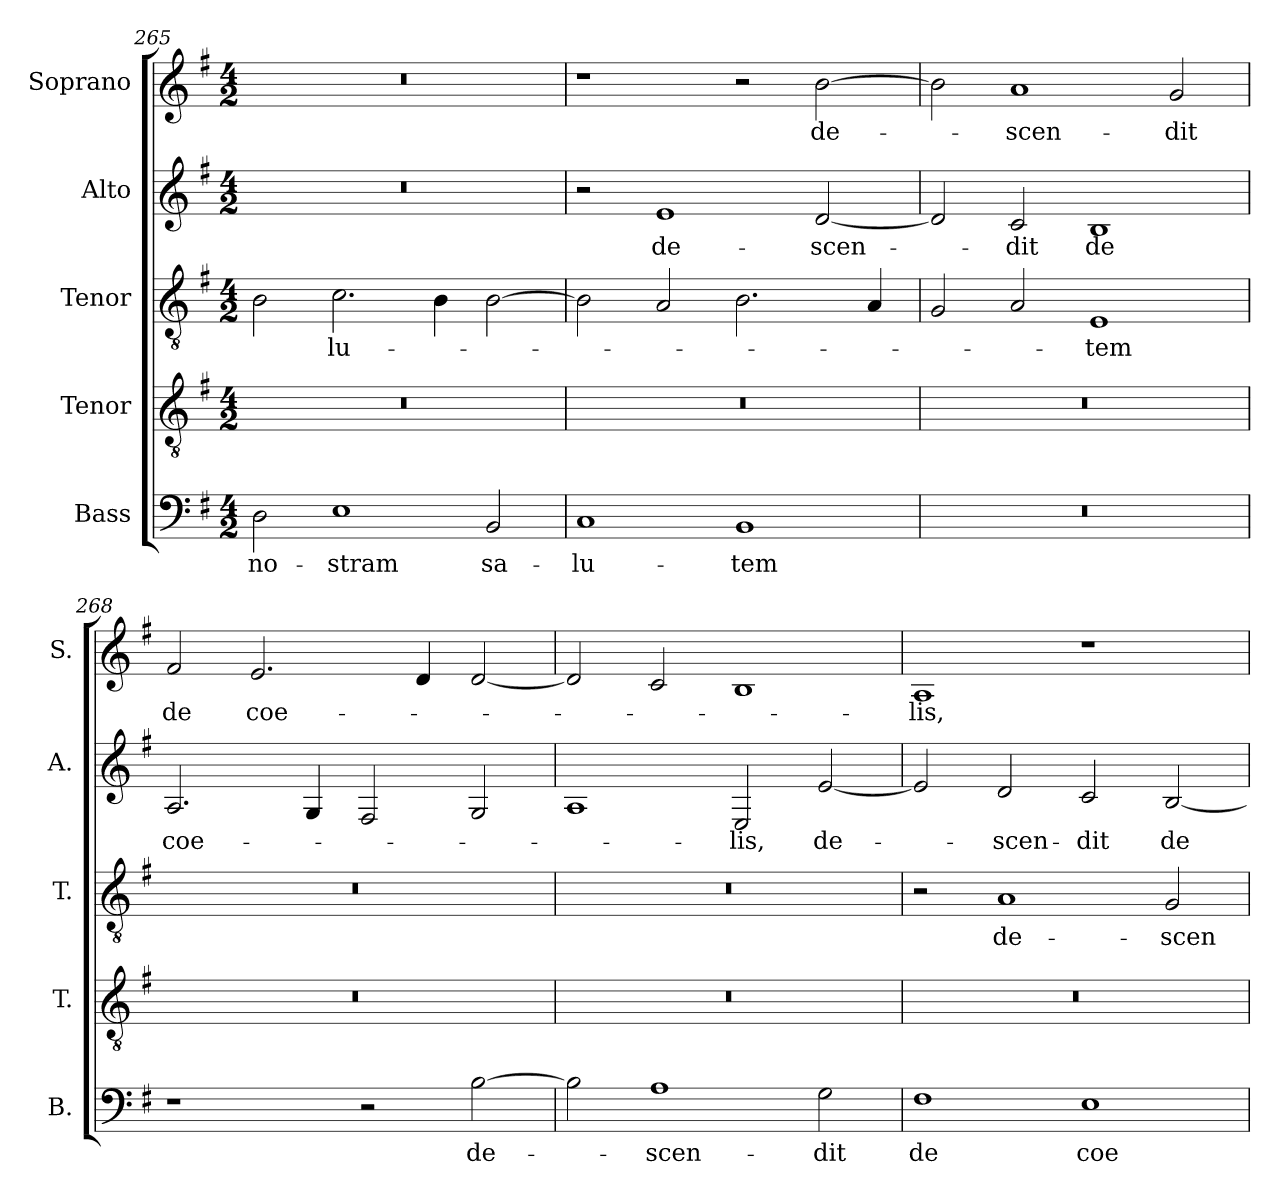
**kern	**text	**kern	**kern	**text	**kern	**text	**kern	**text
*part5	*part5	*part4	*part3	*part3	*part2	*part2	*part1	*part1
*staff5	*staff5	*staff4	*staff3	*staff3	*staff2	*staff2	*staff1	*staff1
*I"Bass	*	*I"Tenor	*I"Tenor	*	*I"Alto	*	*I"Soprano	*
*I'B.	*	*I'T.	*I'T.	*	*I'A.	*	*I'S.	*
*clefF4	*	*clefGv2	*clefGv2	*	*clefG2	*	*clefG2	*
*	*	*ITrd7c12	*ITrd7c12	*	*	*	*	*
*k[f#]	*	*k[f#]	*k[f#]	*	*k[f#]	*	*k[f#]	*
*G:	*	*G:	*G:	*	*G:	*	*G:	*
*M4/2	*	*M4/2	*M4/2	*	*M4/2	*	*M4/2	*
=265	=265	=265	=265	=265	=265	=265	=265	=265
!	!LO:LY:b:color=#000000	!LO:N:vis=1	!	!	!LO:N:vis=1	!	!LO:N:vis=1	!
2Di\	no-	0r	2BBi\	.	0r	.	0r	.
!	!LO:LY:b:color=#000000	!	!	!	!	!	!	!
!	!	!	!	!LO:LY:b:color=#000000	!	!	!	!
1Ei	-stram	.	2.Ci\	-lu-	.	.	.	.
.	.	.	4BBi\	.	.	.	.	.
!	!LO:LY:b:color=#000000	!	!	!	!	!	!	!
2BBi/	sa-	.	[2BBi\	.	.	.	.	.
=266	=266	=266	=266	=266	=266	=266	=266	=266
!	!LO:LY:b:color=#000000	!LO:N:vis=1	!	!	!	!	!	!
1Ci	-lu-	0r	2BBi\]	.	2r	.	1r	.
!	!	!	!	!	!	!LO:LY:b:color=#000000	!	!
.	.	.	2AAi/	.	1ei	de-	.	.
!	!LO:LY:b:color=#000000	!	!	!	!	!	!	!
1BBi	-tem	.	2.BBi\	.	.	.	2r	.
!	!	!	!	!	!	!LO:LY:b:color=#000000	!	!
!	!	!	!	!	!	!	!	!LO:LY:b:color=#000000
.	.	.	.	.	[2di/	-scen-	[2bi\	de-
.	.	.	4AAi/	.	.	.	.	.
=267	=267	=267	=267	=267	=267	=267	=267	=267
!LO:N:vis=1	!	!LO:N:vis=1	!	!	!	!	!	!
0r	.	0r	2GGi/	.	2di/]	.	2bi\]	.
!	!	!	!	!	!	!LO:LY:b:color=#000000	!	!
!	!	!	!	!	!	!	!	!LO:LY:b:color=#000000
.	.	.	2AAi/	.	2ci/	-dit	1ai	-scen-
!	!	!	!	!LO:LY:b:color=#000000	!	!	!	!
!	!	!	!	!	!	!LO:LY:b:color=#000000	!	!
.	.	.	1EEi	-tem	1Bi	de	.	.
!	!	!	!	!	!	!	!	!LO:LY:b:color=#000000
.	.	.	.	.	.	.	2gi/	-dit
=268	=268	=268	=268	=268	=268	=268	=268	=268
!	!	!LO:N:vis=1	!LO:N:vis=1	!	!	!	!	!
!	!	!	!	!	!	!LO:LY:b:color=#000000	!	!
!	!	!	!	!	!	!	!	!LO:LY:b:color=#000000
1r	.	0r	0r	.	2.Ai/	coe-	2f#i/	de
!	!	!	!	!	!	!	!	!LO:LY:b:color=#000000
.	.	.	.	.	.	.	2.ei/	coe-
.	.	.	.	.	4Gi/	.	.	.
2r	.	.	.	.	2F#i/	.	.	.
.	.	.	.	.	.	.	4di/	.
!	!LO:LY:b:color=#000000	!	!	!	!	!	!	!
[2Bi\	de-	.	.	.	2Gi/	.	[2di/	.
!!LO:PB:g=z
=269	=269	=269	=269	=269	=269	=269	=269	=269
!	!	!LO:N:vis=1	!LO:N:vis=1	!	!	!	!	!
2Bi\]	.	0r	0r	.	1Ai	.	2di/]	.
!	!LO:LY:b:color=#000000	!	!	!	!	!	!	!
1Ai	-scen-	.	.	.	.	.	2ci/	.
!	!	!	!	!	!	!LO:LY:b:color=#000000	!	!
.	.	.	.	.	2Ei/	-lis,	1Bi	.
!	!LO:LY:b:color=#000000	!	!	!	!	!	!	!
!	!	!	!	!	!	!LO:LY:b:color=#000000	!	!
2Gi\	-dit	.	.	.	[2ei/	de-	.	.
=270	=270	=270	=270	=270	=270	=270	=270	=270
!	!LO:LY:b:color=#000000	!LO:N:vis=1	!	!	!	!	!	!
!	!	!	!	!	!	!	!	!LO:LY:b:color=#000000
1F#i	de	0r	2r	.	2ei/]	.	1Ai	-lis,
!	!	!	!	!LO:LY:b:color=#000000	!	!	!	!
!	!	!	!	!	!	!LO:LY:b:color=#000000	!	!
.	.	.	1AAi	de-	2di/	-scen-	.	.
!	!LO:LY:b:color=#000000	!	!	!	!	!	!	!
!	!	!	!	!	!	!LO:LY:b:color=#000000	!	!
1Ei	coe-	.	.	.	2ci/	-dit	1r	.
!	!	!	!	!LO:LY:b:color=#000000	!	!	!	!
!	!	!	!	!	!	!LO:LY:b:color=#000000	!	!
.	.	.	2GGi/	-scen-	[2Bi/	de	.	.
=	=	=	=	=	=	=	=	=
*-	*-	*-	*-	*-	*-	*-	*-	*-
